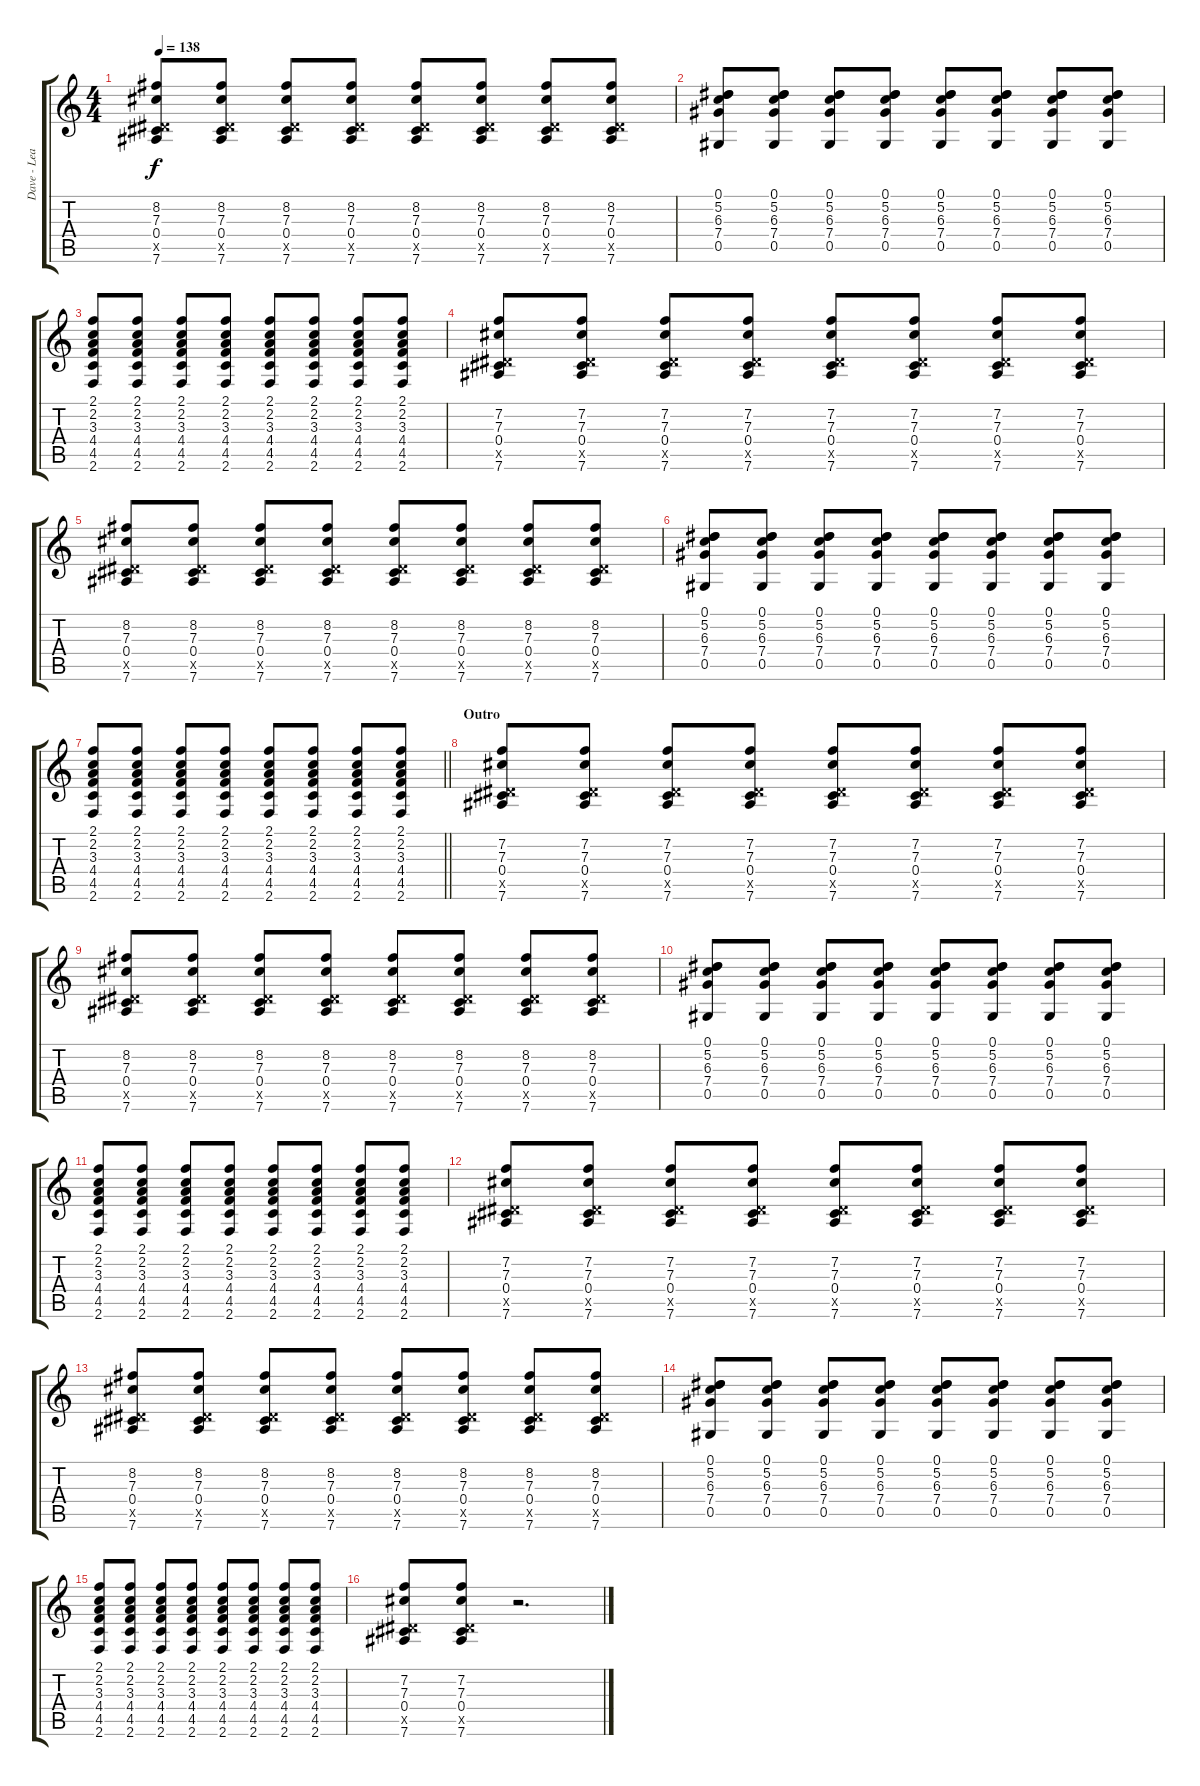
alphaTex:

\track ("Dave - Lead Guitar" "Dave - Lea") {instrument distortionguitar}
\staff {score tabs}
\tuning (Eb4 Bb3 Gb3 Db3 Ab2 Eb2) {hide}
\ts (4 4)
\tempo 138
\clef g2
\ks c
(8.2 7.3 0.4 7.5{x} 7.6).8{dy f} (8.2 7.3 0.4 7.5{x} 7.6).8 (8.2 7.3 0.4 7.5{x} 7.6).8 (8.2 7.3 0.4 7.5{x} 7.6).8 (8.2 7.3 0.4 7.5{x} 7.6).8 (8.2 7.3 0.4 7.5{x} 7.6).8 (8.2 7.3 0.4 7.5{x} 7.6).8 (8.2 7.3 0.4 7.5{x} 7.6).8 |
(0.1 5.2 6.3 7.4 0.5).8 (0.1 5.2 6.3 7.4 0.5).8 (0.1 5.2 6.3 7.4 0.5).8 (0.1 5.2 6.3 7.4 0.5).8 (0.1 5.2 6.3 7.4 0.5).8 (0.1 5.2 6.3 7.4 0.5).8 (0.1 5.2 6.3 7.4 0.5).8 (0.1 5.2 6.3 7.4 0.5).8 |
(2.1 2.2 3.3 4.4 4.5 2.6).8 (2.1 2.2 3.3 4.4 4.5 2.6).8 (2.1 2.2 3.3 4.4 4.5 2.6).8 (2.1 2.2 3.3 4.4 4.5 2.6).8 (2.1 2.2 3.3 4.4 4.5 2.6).8 (2.1 2.2 3.3 4.4 4.5 2.6).8 (2.1 2.2 3.3 4.4 4.5 2.6).8 (2.1 2.2 3.3 4.4 4.5 2.6).8 |
(7.2 7.3 0.4 7.5{x} 7.6).8 (7.2 7.3 0.4 7.5{x} 7.6).8 (7.2 7.3 0.4 7.5{x} 7.6).8 (7.2 7.3 0.4 7.5{x} 7.6).8 (7.2 7.3 0.4 7.5{x} 7.6).8 (7.2 7.3 0.4 7.5{x} 7.6).8 (7.2 7.3 0.4 7.5{x} 7.6).8 (7.2 7.3 0.4 7.5{x} 7.6).8 |
(8.2 7.3 0.4 7.5{x} 7.6).8 (8.2 7.3 0.4 7.5{x} 7.6).8 (8.2 7.3 0.4 7.5{x} 7.6).8 (8.2 7.3 0.4 7.5{x} 7.6).8 (8.2 7.3 0.4 7.5{x} 7.6).8 (8.2 7.3 0.4 7.5{x} 7.6).8 (8.2 7.3 0.4 7.5{x} 7.6).8 (8.2 7.3 0.4 7.5{x} 7.6).8 |
(0.1 5.2 6.3 7.4 0.5).8 (0.1 5.2 6.3 7.4 0.5).8 (0.1 5.2 6.3 7.4 0.5).8 (0.1 5.2 6.3 7.4 0.5).8 (0.1 5.2 6.3 7.4 0.5).8 (0.1 5.2 6.3 7.4 0.5).8 (0.1 5.2 6.3 7.4 0.5).8 (0.1 5.2 6.3 7.4 0.5).8 |
\barLineRight lightlight
(2.1 2.2 3.3 4.4 4.5 2.6).8 (2.1 2.2 3.3 4.4 4.5 2.6).8 (2.1 2.2 3.3 4.4 4.5 2.6).8 (2.1 2.2 3.3 4.4 4.5 2.6).8 (2.1 2.2 3.3 4.4 4.5 2.6).8 (2.1 2.2 3.3 4.4 4.5 2.6).8 (2.1 2.2 3.3 4.4 4.5 2.6).8 (2.1 2.2 3.3 4.4 4.5 2.6).8 |
\section ("" "Outro")
(7.2 7.3 0.4 7.5{x} 7.6).8 (7.2 7.3 0.4 7.5{x} 7.6).8 (7.2 7.3 0.4 7.5{x} 7.6).8 (7.2 7.3 0.4 7.5{x} 7.6).8 (7.2 7.3 0.4 7.5{x} 7.6).8 (7.2 7.3 0.4 7.5{x} 7.6).8 (7.2 7.3 0.4 7.5{x} 7.6).8 (7.2 7.3 0.4 7.5{x} 7.6).8 |
(8.2 7.3 0.4 7.5{x} 7.6).8 (8.2 7.3 0.4 7.5{x} 7.6).8 (8.2 7.3 0.4 7.5{x} 7.6).8 (8.2 7.3 0.4 7.5{x} 7.6).8 (8.2 7.3 0.4 7.5{x} 7.6).8 (8.2 7.3 0.4 7.5{x} 7.6).8 (8.2 7.3 0.4 7.5{x} 7.6).8 (8.2 7.3 0.4 7.5{x} 7.6).8 |
(0.1 5.2 6.3 7.4 0.5).8 (0.1 5.2 6.3 7.4 0.5).8 (0.1 5.2 6.3 7.4 0.5).8 (0.1 5.2 6.3 7.4 0.5).8 (0.1 5.2 6.3 7.4 0.5).8 (0.1 5.2 6.3 7.4 0.5).8 (0.1 5.2 6.3 7.4 0.5).8 (0.1 5.2 6.3 7.4 0.5).8 |
(2.1 2.2 3.3 4.4 4.5 2.6).8 (2.1 2.2 3.3 4.4 4.5 2.6).8 (2.1 2.2 3.3 4.4 4.5 2.6).8 (2.1 2.2 3.3 4.4 4.5 2.6).8 (2.1 2.2 3.3 4.4 4.5 2.6).8 (2.1 2.2 3.3 4.4 4.5 2.6).8 (2.1 2.2 3.3 4.4 4.5 2.6).8 (2.1 2.2 3.3 4.4 4.5 2.6).8 |
(7.2 7.3 0.4 7.5{x} 7.6).8 (7.2 7.3 0.4 7.5{x} 7.6).8 (7.2 7.3 0.4 7.5{x} 7.6).8 (7.2 7.3 0.4 7.5{x} 7.6).8 (7.2 7.3 0.4 7.5{x} 7.6).8 (7.2 7.3 0.4 7.5{x} 7.6).8 (7.2 7.3 0.4 7.5{x} 7.6).8 (7.2 7.3 0.4 7.5{x} 7.6).8 |
(8.2 7.3 0.4 7.5{x} 7.6).8 (8.2 7.3 0.4 7.5{x} 7.6).8 (8.2 7.3 0.4 7.5{x} 7.6).8 (8.2 7.3 0.4 7.5{x} 7.6).8 (8.2 7.3 0.4 7.5{x} 7.6).8 (8.2 7.3 0.4 7.5{x} 7.6).8 (8.2 7.3 0.4 7.5{x} 7.6).8 (8.2 7.3 0.4 7.5{x} 7.6).8 |
(0.1 5.2 6.3 7.4 0.5).8 (0.1 5.2 6.3 7.4 0.5).8 (0.1 5.2 6.3 7.4 0.5).8 (0.1 5.2 6.3 7.4 0.5).8 (0.1 5.2 6.3 7.4 0.5).8 (0.1 5.2 6.3 7.4 0.5).8 (0.1 5.2 6.3 7.4 0.5).8 (0.1 5.2 6.3 7.4 0.5).8 |
(2.1 2.2 3.3 4.4 4.5 2.6).8 (2.1 2.2 3.3 4.4 4.5 2.6).8 (2.1 2.2 3.3 4.4 4.5 2.6).8 (2.1 2.2 3.3 4.4 4.5 2.6).8 (2.1 2.2 3.3 4.4 4.5 2.6).8 (2.1 2.2 3.3 4.4 4.5 2.6).8 (2.1 2.2 3.3 4.4 4.5 2.6).8 (2.1 2.2 3.3 4.4 4.5 2.6).8 |
(7.2 7.3 0.4 7.5{x} 7.6).8 (7.2 7.3 0.4 7.5{x} 7.6).8 r.2{d}
